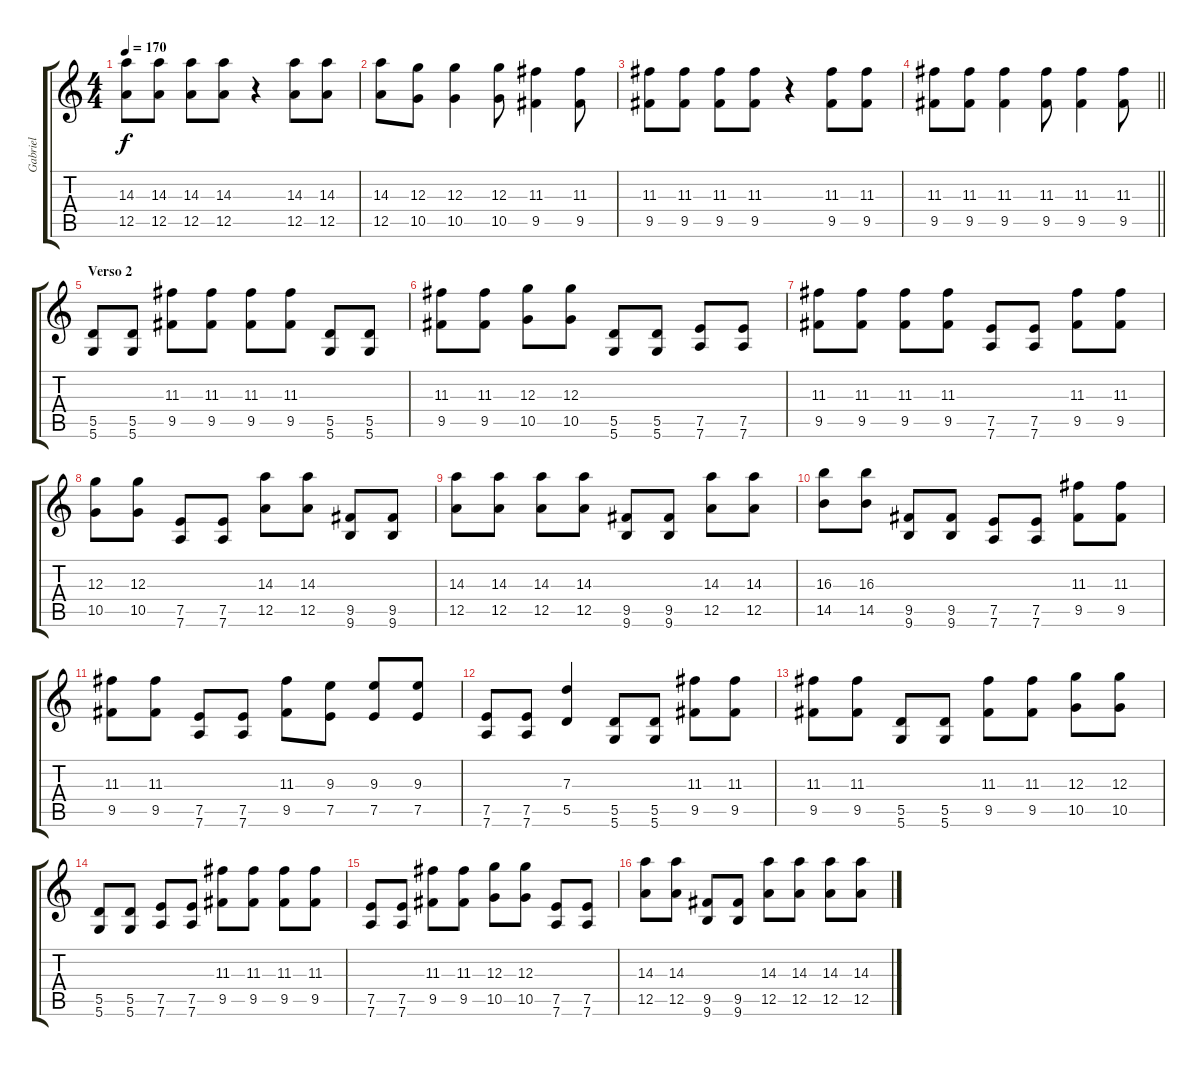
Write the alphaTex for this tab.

\track ("Gabriel" "Gabriel") {instrument acousticguitarsteel}
\staff {score tabs}
\tuning (E4 B3 G3 D3 A2 D2) {hide}
\ts (4 4)
\tempo 170
\clef g2
\ks c
(14.3 12.5).8{dy f} (14.3 12.5).8 (14.3 12.5).8 (14.3 12.5).8 r.4 (14.3 12.5).8 (14.3 12.5).8 |
(14.3 12.5).8 (12.3 10.5).8 (12.3 10.5).4 (12.3 10.5).8 (11.3 9.5).4 (11.3 9.5).8 |
(11.3 9.5).8 (11.3 9.5).8 (11.3 9.5).8 (11.3 9.5).8 r.4 (11.3 9.5).8 (11.3 9.5).8 |
\barLineRight lightlight
(11.3 9.5).8 (11.3 9.5).8 (11.3 9.5).4 (11.3 9.5).8 (11.3 9.5).4 (11.3 9.5).8 |
\section ("" "Verso 2")
(5.5 5.6).8 (5.5 5.6).8 (11.3 9.5).8 (11.3 9.5).8 (11.3 9.5).8 (11.3 9.5).8 (5.5 5.6).8 (5.5 5.6).8 |
(11.3 9.5).8 (11.3 9.5).8 (12.3 10.5).8 (12.3 10.5).8 (5.5 5.6).8 (5.5 5.6).8 (7.5 7.6).8 (7.5 7.6).8 |
(11.3 9.5).8 (11.3 9.5).8 (11.3 9.5).8 (11.3 9.5).8 (7.5 7.6).8 (7.5 7.6).8 (11.3 9.5).8 (11.3 9.5).8 |
(12.3 10.5).8 (12.3 10.5).8 (7.5 7.6).8 (7.5 7.6).8 (14.3 12.5).8 (14.3 12.5).8 (9.5 9.6).8 (9.5 9.6).8 |
(14.3 12.5).8 (14.3 12.5).8 (14.3 12.5).8 (14.3 12.5).8 (9.5 9.6).8 (9.5 9.6).8 (14.3 12.5).8 (14.3 12.5).8 |
(16.3 14.5).8 (16.3 14.5).8 (9.5 9.6).8 (9.5 9.6).8 (7.5 7.6).8 (7.5 7.6).8 (11.3 9.5).8 (11.3 9.5).8 |
(11.3 9.5).8 (11.3 9.5).8 (7.5 7.6).8 (7.5 7.6).8 (11.3 9.5).8 (9.3 7.5).8 (9.3 7.5).8 (9.3 7.5).8 |
(7.5 7.6).8 (7.5 7.6).8 (7.3 5.5).4 (5.5 5.6).8 (5.5 5.6).8 (11.3 9.5).8 (11.3 9.5).8 |
(11.3 9.5).8 (11.3 9.5).8 (5.5 5.6).8 (5.5 5.6).8 (11.3 9.5).8 (11.3 9.5).8 (12.3 10.5).8 (12.3 10.5).8 |
(5.5 5.6).8 (5.5 5.6).8 (7.5 7.6).8 (7.5 7.6).8 (11.3 9.5).8 (11.3 9.5).8 (11.3 9.5).8 (11.3 9.5).8 |
(7.5 7.6).8 (7.5 7.6).8 (11.3 9.5).8 (11.3 9.5).8 (12.3 10.5).8 (12.3 10.5).8 (7.5 7.6).8 (7.5 7.6).8 |
(14.3 12.5).8 (14.3 12.5).8 (9.5 9.6).8 (9.5 9.6).8 (14.3 12.5).8 (14.3 12.5).8 (14.3 12.5).8 (14.3 12.5).8
